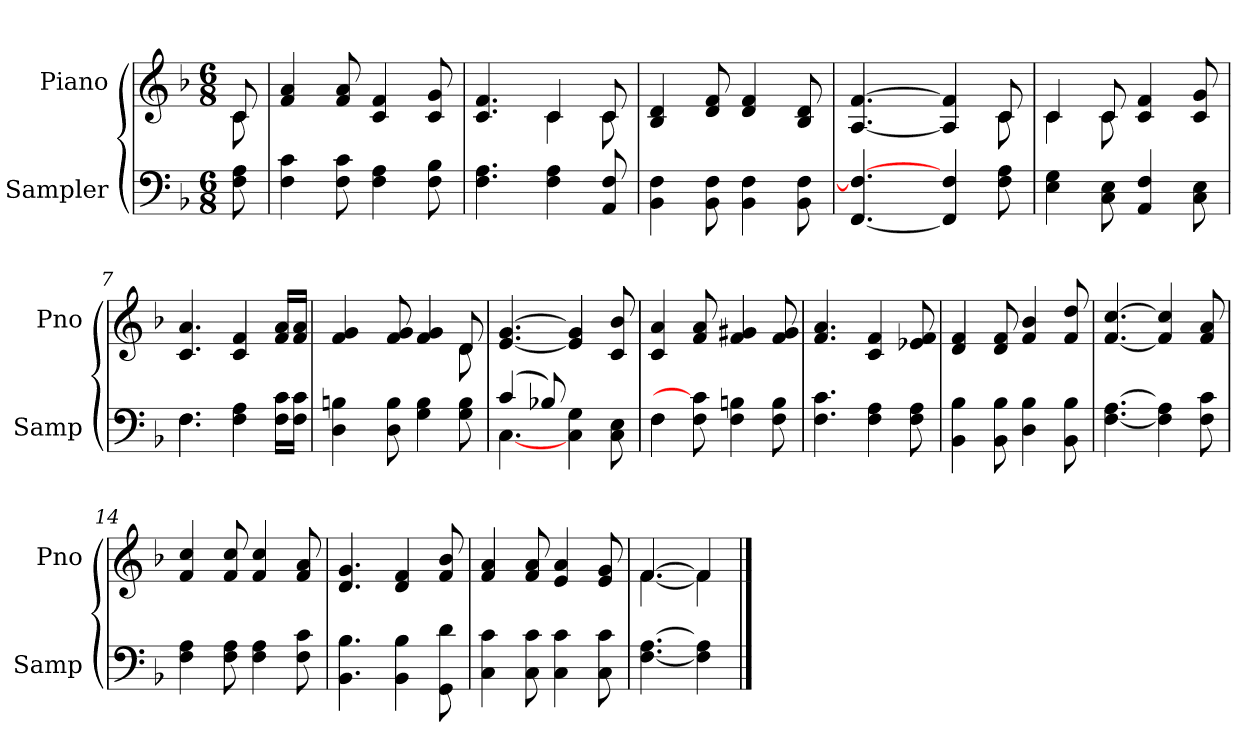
**kern	**kern
*part2	*part1
*staff2	*staff1
*I"Sampler	*I"Piano
*I'Samp	*I'Pno
*clefF4	*clefG2
*k[b-]	*k[b-]
*F:	*F:
*M6/8	*M6/8
=1	=1
*	*^
8F 8A	8c/	8c
*	*v	*v
=2	=2
4F 4c	4f 4a
8F 8c	8f 8a
4F 4A	4c 4f
8F 8B-	8c 8g
=3	=3
*	*^
4.F 4.A	4.c 4.f	4.ryy
4F 4A	4c/	4c
8AA 8F	8c/	8c
*	*v	*v
=4	=4
4BB- 4F	4B- 4d
8BB- 8F	8d 8f
4BB- 4F	4d 4f
8BB- 8F	8B- 8d
=5	=5
*	*^
[4.FF 4.F_	[4.A [4.f	8ryy
*	*v	*v
4FF] 4F	4A] 4f]
*	*^
8F 8A	8c/	8c
=6	=6	=6
4E 4G	4c/	4c
8C 8E	8c/	8c
4AA 4F	4c 4f	4.ryy
8C 8E	8c 8g	.
*	*v	*v
=7	=7
*^	*
4.F\	4.F	4.c 4.a
4F 4A	4.ryy	4c 4f
16F\ 16c\LL	.	16f/ 16a/LL
16F\ 16c\JJ	.	16f/ 16a/JJ
*v	*v	*
=8	=8
*	*^
4D 4Bn	4f 4g	8ryy
*	*v	*v
8D 8B	8f 8g
4G 4B	4f 4g
*	*^
8G 8B	8d/	8d
*	*v	*v
=9	=9
*^	*
(4c/	[4.C	[4.e [4.g
8B-X/)	.	.
4C 4G	4.ryy	4e] 4g]
8C 8E	.	8c 8b-
=10	=10	=10
4F\	4F	4c 4a
8F 8c]	2ryy	8f 8a
4F 4Bn	.	4f 4g#X
8F 8B	.	8f 8g#
*v	*v	*
=11	=11
4.F 4.c	4.f 4.a
4F 4A	4c 4f
8F 8A	8e-X 8f
=12	=12
4BB- 4B-	4d 4f
8BB- 8B-	8d 8f
4D 4B-	4f 4b-
8BB- 8B-	8f 8dd
=13	=13
[4.F [4.A	[4.f [4.cc
4F] 4A]	4f] 4cc]
8F 8c	8f 8a
=14	=14
4F 4A	4f 4cc
8F 8A	8f 8cc
4F 4A	4f 4cc
8F 8c	8f 8a
=15	=15
4.BB- 4.B-	4.d 4.g
4BB- 4B-	4d 4f
8GG 8d	8f 8b-
=16	=16
4C 4c	4f 4a
8C 8c	8f 8a
4C 4c	4e 4a
8C 8c	8e 8g
=17	=17
*	*^
[4.F [4.A	[4.f/	[4.f
4F] 4A]	4f/]	4f]
*	*v	*v
==	==
*-	*-
